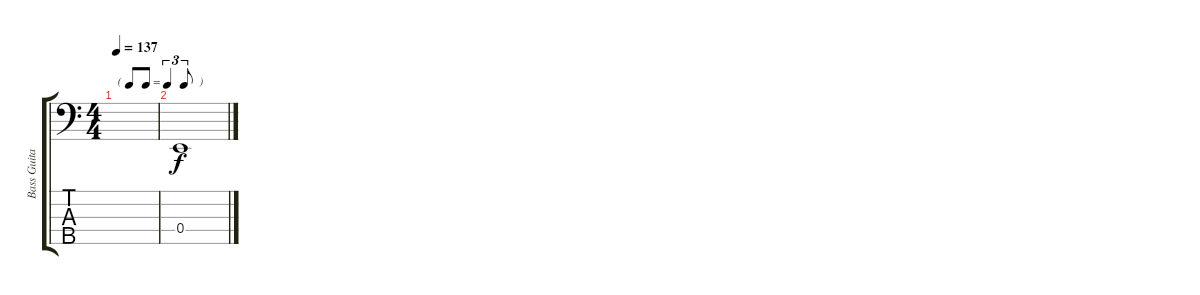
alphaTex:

\track ("Bass Guitar" "Bass Guita") {instrument electricbassfinger}
\staff {score tabs}
\tuning (G2 D2 A1 E1 B0) {hide}
\ts (4 4)
\tf triplet8th
\tempo 137
\clef f4
\ks c
|
0.4.1
